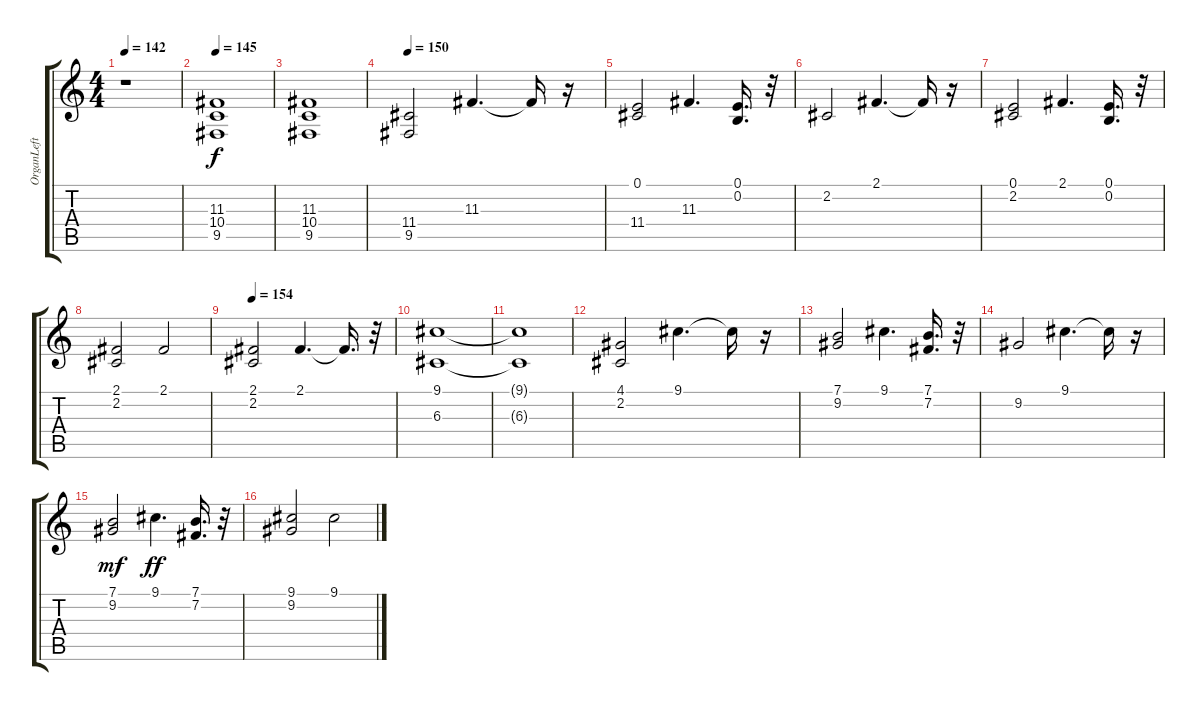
\track ("OrganLeft" "OrganLeft") {instrument rockorgan}
\staff {score tabs}
\tuning (E4 B3 G3 D3 A2 E2) {hide}
\ts (4 4)
\tempo 142
\clef g2
\ks c
r.1{dy ff} |
\tempo 145
(11.3 10.4 9.5).1{dy f} |
(11.3 10.4 9.5).1 |
\tempo 150
(11.4 9.5).2 11.3.4{d} 11.3{t}.16 r.16 |
(0.1 11.4).2 11.3.4{d} (0.1 0.2).16{d} r.32 |
2.2.2 2.1.4{d} 2.1{t}.16 r.16 |
(0.1 2.2).2 2.1.4{d} (0.1 0.2).16{d} r.32 |
(2.1 2.2).2 2.1.2 |
\tempo 154
(2.1 2.2).2 2.1.4{d} 2.1{t}.16{d} r.32 |
(9.1 6.3).1 |
(9.1{t} 6.3{t}).1 |
(4.1 2.2).2 9.1.4{d} 9.1{t}.16 r.16 |
(7.1 9.2).2 9.1.4{d} (7.1 7.2).16{d} r.32 |
9.2.2 9.1.4{d} 9.1{t}.16 r.16 |
(7.1 9.2).2{dy mf} 9.1.4{d dy ff} (7.1 7.2).16{d} r.32 |
(9.1 9.2).2 9.1.2
